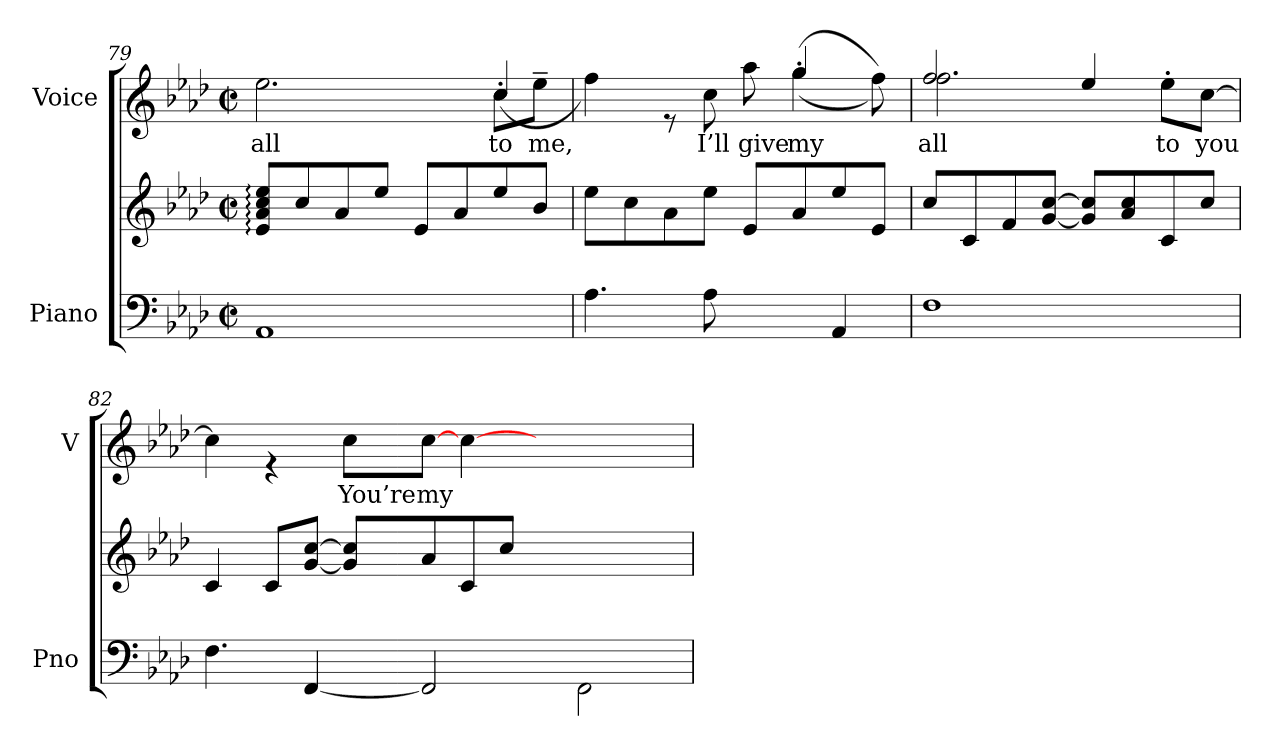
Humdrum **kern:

**kern	**kern	**kern	**text
*part2	*part2	*part1	*part1
*staff3	*staff2	*staff1	*staff1
*I"Piano	*	*I"Voice	*
*I'Pno	*	*I'V	*
*clefF4	*clefG2	*clefG2	*
*k[b-e-a-d-]	*k[b-e-a-d-]	*k[b-e-a-d-]	*
*M2/2	*M2/2	*M2/2	*
*met(c|)	*met(c|)	*met(c|)	*
=79	=79	=79	=79
!	!	!	!LO:LY:b
*	*	*^	*
1AA-	8e-/: 8a-/: 8cc/: 8ee-/:L	2.ee-\	2.ryy	all
.	8cc/	.	.	.
.	8a-/	.	.	.
.	8ee-/J	.	.	.
.	8e-/L	.	.	.
.	8a-/	.	.	.
!	!	!	!	!LO:LY:b
.	8ee-/	8cc'>\L	(>4cc/	to
!	!	!	!	!LO:LY:b
.	8b-/J	8ee-~>\J	.	me,
!!LO:LB:g=z	!!
=80	=80	=80	=80	=80
*^	*	*	*	*
4.A-\	2.ryy	8ee-\L	4ff\)	8ryy	.
*	*	*	*v	*v	*
.	.	8cc\	.	.
.	.	8a-\	8re	.
!	!	!	!	!LO:LY:b
8A-\	.	8ee-\J	8cc\	I’ll
!	!	!	!	!LO:LY:b
2ryy	.	8e-/L	8aa-\	give
!	!	!	!	!LO:LY:b
*	*	*	*^	*
.	.	8a-/	(>(<4gg'>\	4gg/	my
.	4AA-/	8ee-/	.	.	.
.	.	8e-/J	8ff\))	8ryy	.
*v	*v	*	*	*	*
=81	=81	=81	=81	=81
!	!	!	!	!LO:LY:b
1F	8cc/L	2ff/	2.ff\	all
.	8c/	.	.	.
.	8f/	.	.	.
.	[<8g/ [>8cc/J	.	.	.
.	8g/] 8cc/]L	4ee-/	.	.
.	8a-/ 8cc/	.	.	.
!	!	!	!	!LO:LY:b
.	8c/	4ryy	8ee-'>\L	to
!	!	!	!	!LO:LY:b
.	8cc/J	.	[>8cc\J	you
*	*	*v	*v	*
=82	=82	=82	=82
4.F\	4c/	4cc\]	.
.	8c/L	4re	.
[<4FF/	[<8g/ [>8cc/J	.	.
!	!	!	!LO:LY:b
.	8g/] 8cc/]L	8cc\L	You’re
!	!	!	!LO:LY:b
2FF/]	8a-/	[>8cc\J	my
.	8c/	[4cc\	.
.	8cc/J	.	.
.	2ryy	2ryy	.
2FF\	.	.	.
.	8ryy	8ryy	.
=	=	=	=
*-	*-	*-	*-
